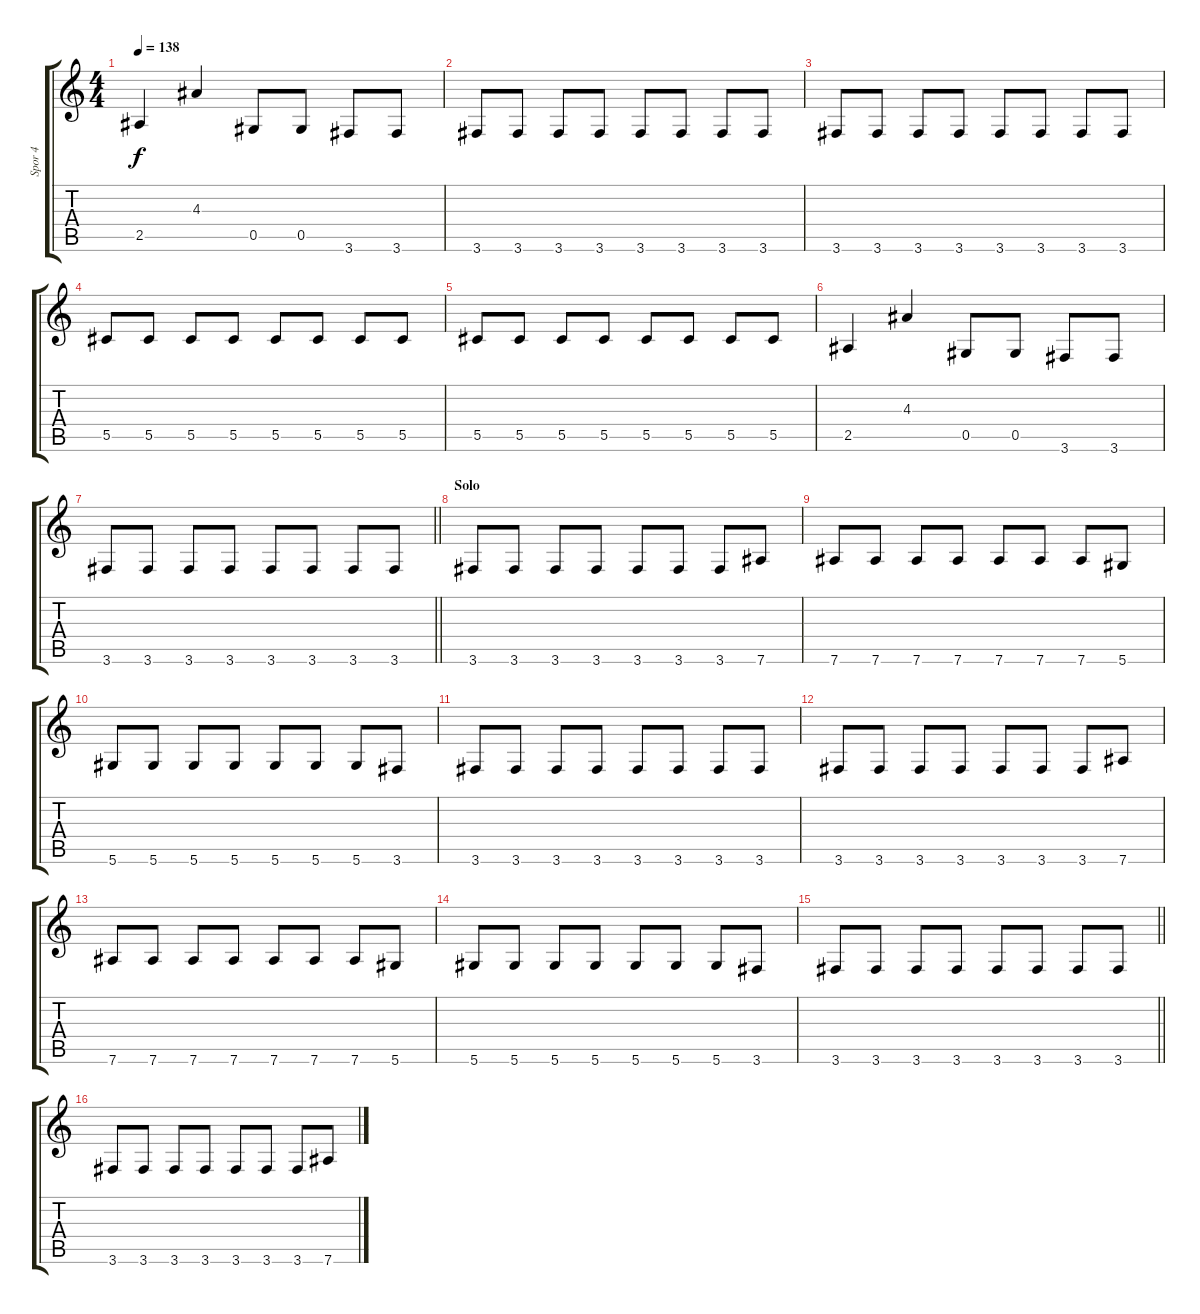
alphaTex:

\track ("Spor 4" "Spor 4") {instrument electricbasspick}
\staff {score tabs}
\tuning (Eb4 Bb3 Gb3 Db3 Ab2 Eb2) {hide}
\ts (4 4)
\tempo 138
\clef g2
\ks c
2.5.4{dy f} 4.3.4 0.5.8 0.5.8 3.6.8 3.6.8 |
3.6.8 3.6.8 3.6.8 3.6.8 3.6.8 3.6.8 3.6.8 3.6.8 |
3.6.8 3.6.8 3.6.8 3.6.8 3.6.8 3.6.8 3.6.8 3.6.8 |
5.5.8 5.5.8 5.5.8 5.5.8 5.5.8 5.5.8 5.5.8 5.5.8 |
5.5.8 5.5.8 5.5.8 5.5.8 5.5.8 5.5.8 5.5.8 5.5.8 |
2.5.4 4.3.4 0.5.8 0.5.8 3.6.8 3.6.8 |
\barLineRight lightlight
3.6.8 3.6.8 3.6.8 3.6.8 3.6.8 3.6.8 3.6.8 3.6.8 |
\section ("" "Solo")
3.6.8 3.6.8 3.6.8 3.6.8 3.6.8 3.6.8 3.6.8 7.6.8 |
7.6.8 7.6.8 7.6.8 7.6.8 7.6.8 7.6.8 7.6.8 5.6.8 |
5.6.8 5.6.8 5.6.8 5.6.8 5.6.8 5.6.8 5.6.8 3.6.8 |
3.6.8 3.6.8 3.6.8 3.6.8 3.6.8 3.6.8 3.6.8 3.6.8 |
3.6.8 3.6.8 3.6.8 3.6.8 3.6.8 3.6.8 3.6.8 7.6.8 |
7.6.8 7.6.8 7.6.8 7.6.8 7.6.8 7.6.8 7.6.8 5.6.8 |
5.6.8 5.6.8 5.6.8 5.6.8 5.6.8 5.6.8 5.6.8 3.6.8 |
\barLineRight lightlight
3.6.8 3.6.8 3.6.8 3.6.8 3.6.8 3.6.8 3.6.8 3.6.8 |
3.6.8 3.6.8 3.6.8 3.6.8 3.6.8 3.6.8 3.6.8 7.6.8
